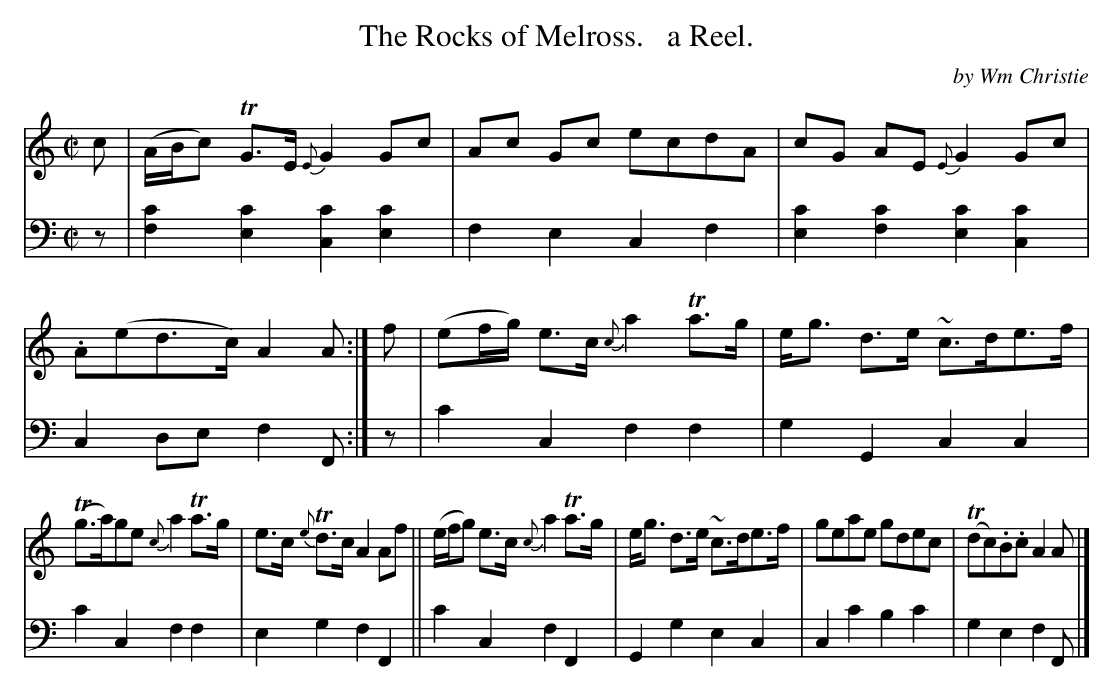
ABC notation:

X:1
T: The Rocks of Melross.   a Reel.
C: by Wm Christie
M: C|
L: 1/8
K: Flyd
V: 1 staves=2
c |\
(A/B/c) TG>E {E}G2 Gc | Ac Gc ecdA | cG AE {E}G2 Gc | .A(ed>c) A2A :| f | (ef/g/) e>c {c}a2Ta>g | e<g d>e ~c>de>f |
(Tg>a)ge {c}a2Ta>g | e>c {e}Td>c A2Af || (e/f/g) e>c {c}a2Ta>g |e<g d>e ~c>de>f | geae gdec | (Tdc).B.c A2A |]
V: 2 clef=bass middle=d
z | [f2c'2][e2c'2] [c2c'2][e2c'2] | f2e2 c2f2 | [e2c'2][f2c'2] [e2c'2][c2c'2] | c2de f2F :| z | c'2c2 f2f2 | g2G2 c2c2 |
c'2c2 f2f2 | e2g2 f2F2 || c'2c2 f2F2 | G2g2 e2c2 | c2c'2 b2c'2 | g2e2 f2F |]
